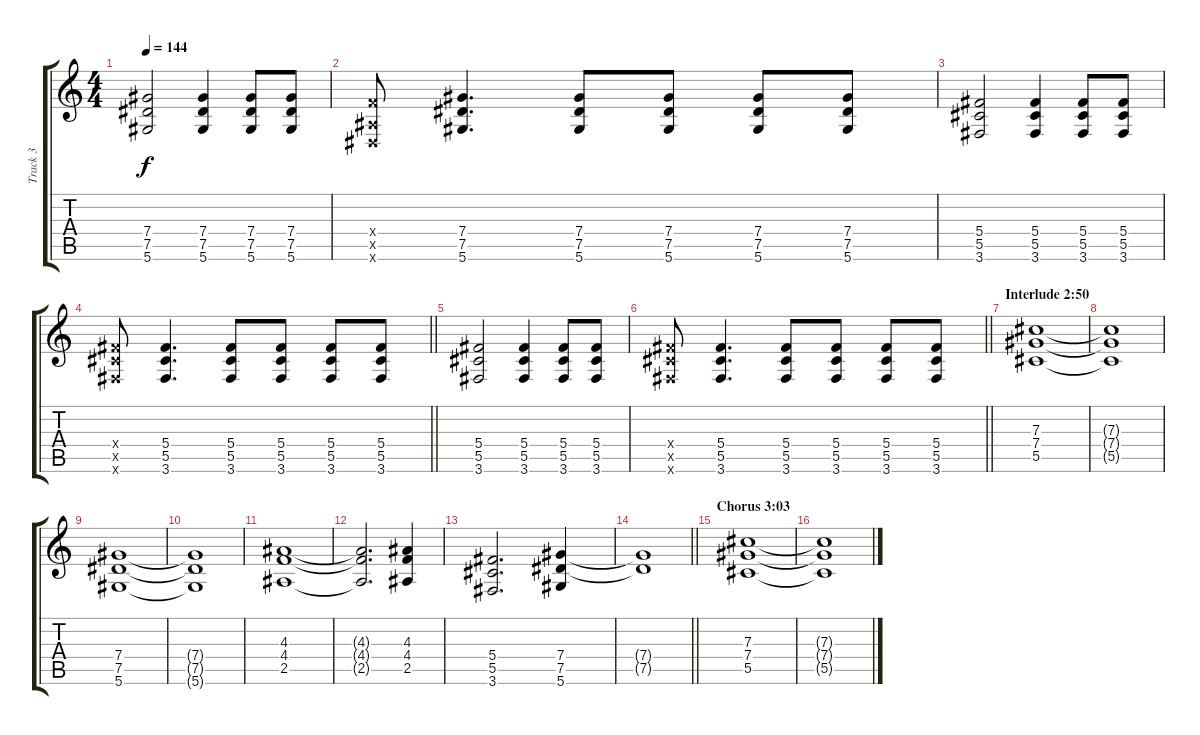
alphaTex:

\track ("Track 3" "Track 3") {instrument overdrivenguitar}
\staff {score tabs}
\tuning (Eb4 Bb3 Gb3 Db3 Ab2 Eb2) {hide}
\ts (4 4)
\tempo 144
\clef g2
\ks c
(7.4 7.5 5.6).2{dy f} (7.4 7.5 5.6).4 (7.4 7.5 5.6).8 (7.4 7.5 5.6).8 |
(4.4{x} 2.5{x} 0.6{x}).8 (7.4 7.5 5.6).4{d} (7.4 7.5 5.6).8 (7.4 7.5 5.6).8 (7.4 7.5 5.6).8 (7.4 7.5 5.6).8 |
(5.4 5.5 3.6).2 (5.4 5.5 3.6).4 (5.4 5.5 3.6).8 (5.4 5.5 3.6).8 |
\barLineRight lightlight
(5.4{x} 5.5{x} 3.6{x}).8 (5.4 5.5 3.6).4{d} (5.4 5.5 3.6).8 (5.4 5.5 3.6).8 (5.4 5.5 3.6).8 (5.4 5.5 3.6).8 |
(5.4 5.5 3.6).2 (5.4 5.5 3.6).4 (5.4 5.5 3.6).8 (5.4 5.5 3.6).8 |
\barLineRight lightlight
(5.4{x} 5.5{x} 3.6{x}).8 (5.4 5.5 3.6).4{d} (5.4 5.5 3.6).8 (5.4 5.5 3.6).8 (5.4 5.5 3.6).8 (5.4 5.5 3.6).8 |
\section ("" "Interlude 2:50")
(7.3 7.4 5.5).1 |
(7.3{t} 7.4{t} 5.5{t}).1 |
(7.4 7.5 5.6).1 |
(7.4{t} 7.5{t} 5.6{t}).1 |
(4.3 4.4 2.5).1 |
(4.3{t} 4.4{t} 2.5{t}).2{d} (4.3 4.4 2.5).4 |
(5.4 5.5 3.6).2{d} (7.4 7.5 5.6).4 |
\barLineRight lightlight
(7.4{t} 7.5{t}).1 |
\section ("" "Chorus 3:03")
(7.3 7.4 5.5).1 |
(7.3{t} 7.4{t} 5.5{t}).1
